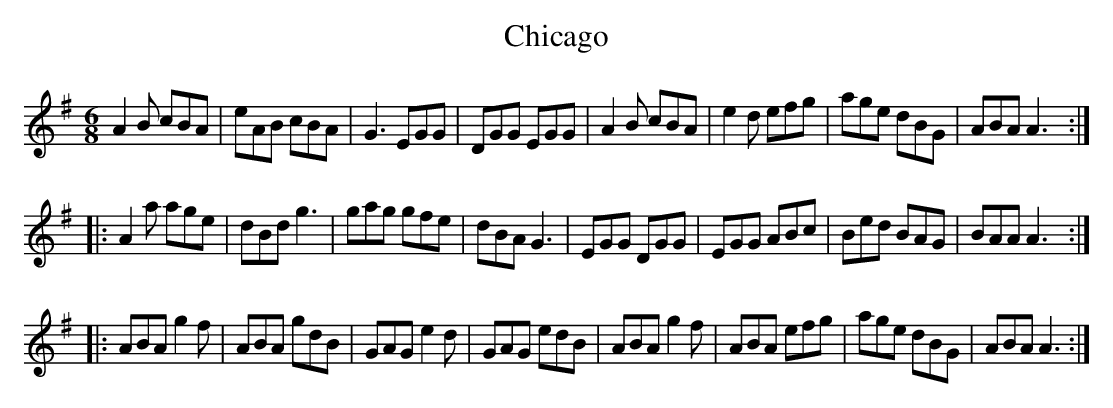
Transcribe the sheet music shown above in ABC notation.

X:1
T:Chicago
M:6/8
L:1/8
K:G %i.e. Am with 1 sharp
A2B cBA | eAB cBA | G3 EGG | DGG EGG | A2B cBA | e2d efg | age dBG | ABA A3 ::
A2a age | dBd g3 | gag gfe | dBA G3 | EGG DGG | EGG ABc | Bed BAG | BAA A3::
ABA g2f | ABA gdB | GAG e2d | GAG edB | ABA g2f | ABA efg | age dBG | ABA A3:|
